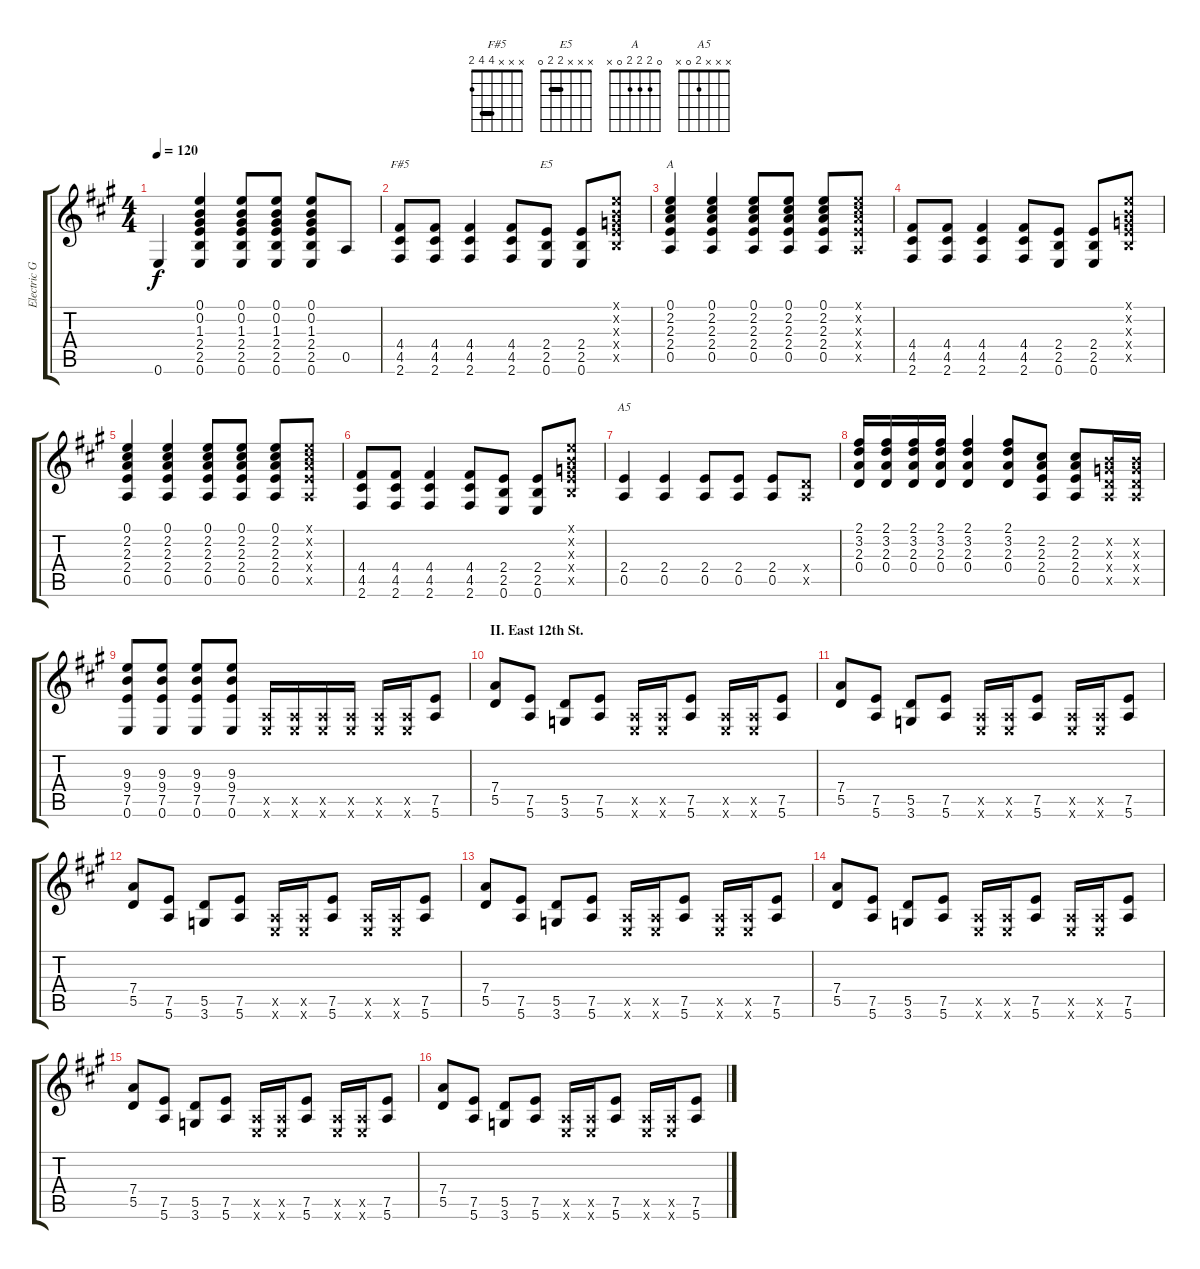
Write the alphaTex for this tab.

\track ("Electric Guitar 2" "Electric G") {instrument distortionguitar}
\staff {score tabs}
\tuning (E4 B3 G3 D3 A2 E2) {hide}
\chord ("F#5" x x x 4 4 2) {barre 4}
\chord ("E5" x x x 2 2 0) {barre 2}
\chord ("A" 0 2 2 2 0 x)
\chord ("A5" x x x 2 0 x)
\ts (4 4)
\tempo 120
\clef g2
\ks a
0.6.4{dy f} (0.1 0.2 1.3 2.4 2.5 0.6).4 (0.1 0.2 1.3 2.4 2.5 0.6).8 (0.1 0.2 1.3 2.4 2.5 0.6).8 (0.1 0.2 1.3 2.4 2.5 0.6).8 0.5.8 |
(4.4 4.5 2.6).8{ch "F#5"} (4.4 4.5 2.6).8 (4.4 4.5 2.6).4 (4.4 4.5 2.6).8 (2.4 2.5 0.6).8{ch "E5"} (2.4 2.5 0.6).8 (0.1{x} 0.2{x} 0.3{x} 2.4{x} 2.5{x}).8 |
(0.1 2.2 2.3 2.4 0.5).4{ch "A"} (0.1 2.2 2.3 2.4 0.5).4 (0.1 2.2 2.3 2.4 0.5).8 (0.1 2.2 2.3 2.4 0.5).8 (0.1 2.2 2.3 2.4 0.5).8 (0.1{x} 2.2{x} 2.3{x} 2.4{x} 0.5{x}).8 |
(4.4 4.5 2.6).8 (4.4 4.5 2.6).8 (4.4 4.5 2.6).4 (4.4 4.5 2.6).8 (2.4 2.5 0.6).8 (2.4 2.5 0.6).8 (0.1{x} 0.2{x} 0.3{x} 2.4{x} 2.5{x}).8 |
(0.1 2.2 2.3 2.4 0.5).4 (0.1 2.2 2.3 2.4 0.5).4 (0.1 2.2 2.3 2.4 0.5).8 (0.1 2.2 2.3 2.4 0.5).8 (0.1 2.2 2.3 2.4 0.5).8 (0.1{x} 2.2{x} 2.3{x} 2.4{x} 0.5{x}).8 |
(4.4 4.5 2.6).8 (4.4 4.5 2.6).8 (4.4 4.5 2.6).4 (4.4 4.5 2.6).8 (2.4 2.5 0.6).8 (2.4 2.5 0.6).8 (0.1{x} 0.2{x} 0.3{x} 2.4{x} 2.5{x}).8 |
(2.4 0.5).4{ch "A5"} (2.4 0.5).4 (2.4 0.5).8 (2.4 0.5).8 (2.4 0.5).8 (0.4{x} 0.5{x}).8 |
(2.1 3.2 2.3 0.4).16 (2.1 3.2 2.3 0.4).16 (2.1 3.2 2.3 0.4).16 (2.1 3.2 2.3 0.4).16 (2.1 3.2 2.3 0.4).4 (2.1 3.2 2.3 0.4).8 (2.2 2.3 2.4 0.5).8 (2.2 2.3 2.4 0.5).8 (0.2{x} 0.3{x} 0.4{x} 0.5{x}).16 (0.2{x} 0.3{x} 0.4{x} 0.5{x}).16 |
(9.3 9.4 7.5 0.6).8 (9.3 9.4 7.5 0.6).8 (9.3 9.4 7.5 0.6).8 (9.3 9.4 7.5 0.6).8 (0.5{x} 0.6{x}).16 (0.5{x} 0.6{x}).16 (0.5{x} 0.6{x}).16 (0.5{x} 0.6{x}).16 (0.5{x} 0.6{x}).16 (0.5{x} 0.6{x}).16 (7.5 5.6).8 |
\section ("" "II. East 12th St.")
(7.4 5.5).8 (7.5 5.6).8 (5.5 3.6).8 (7.5 5.6).8 (0.5{x} 0.6{x}).16 (0.5{x} 0.6{x}).16 (7.5 5.6).8 (0.5{x} 0.6{x}).16 (0.5{x} 0.6{x}).16 (7.5 5.6).8 |
(7.4 5.5).8 (7.5 5.6).8 (5.5 3.6).8 (7.5 5.6).8 (0.5{x} 0.6{x}).16 (0.5{x} 0.6{x}).16 (7.5 5.6).8 (0.5{x} 0.6{x}).16 (0.5{x} 0.6{x}).16 (7.5 5.6).8 |
(7.4 5.5).8 (7.5 5.6).8 (5.5 3.6).8 (7.5 5.6).8 (0.5{x} 0.6{x}).16 (0.5{x} 0.6{x}).16 (7.5 5.6).8 (0.5{x} 0.6{x}).16 (0.5{x} 0.6{x}).16 (7.5 5.6).8 |
(7.4 5.5).8 (7.5 5.6).8 (5.5 3.6).8 (7.5 5.6).8 (0.5{x} 0.6{x}).16 (0.5{x} 0.6{x}).16 (7.5 5.6).8 (0.5{x} 0.6{x}).16 (0.5{x} 0.6{x}).16 (7.5 5.6).8 |
(7.4 5.5).8 (7.5 5.6).8 (5.5 3.6).8 (7.5 5.6).8 (0.5{x} 0.6{x}).16 (0.5{x} 0.6{x}).16 (7.5 5.6).8 (0.5{x} 0.6{x}).16 (0.5{x} 0.6{x}).16 (7.5 5.6).8 |
(7.4 5.5).8 (7.5 5.6).8 (5.5 3.6).8 (7.5 5.6).8 (0.5{x} 0.6{x}).16 (0.5{x} 0.6{x}).16 (7.5 5.6).8 (0.5{x} 0.6{x}).16 (0.5{x} 0.6{x}).16 (7.5 5.6).8 |
(7.4 5.5).8 (7.5 5.6).8 (5.5 3.6).8 (7.5 5.6).8 (0.5{x} 0.6{x}).16 (0.5{x} 0.6{x}).16 (7.5 5.6).8 (0.5{x} 0.6{x}).16 (0.5{x} 0.6{x}).16 (7.5 5.6).8
